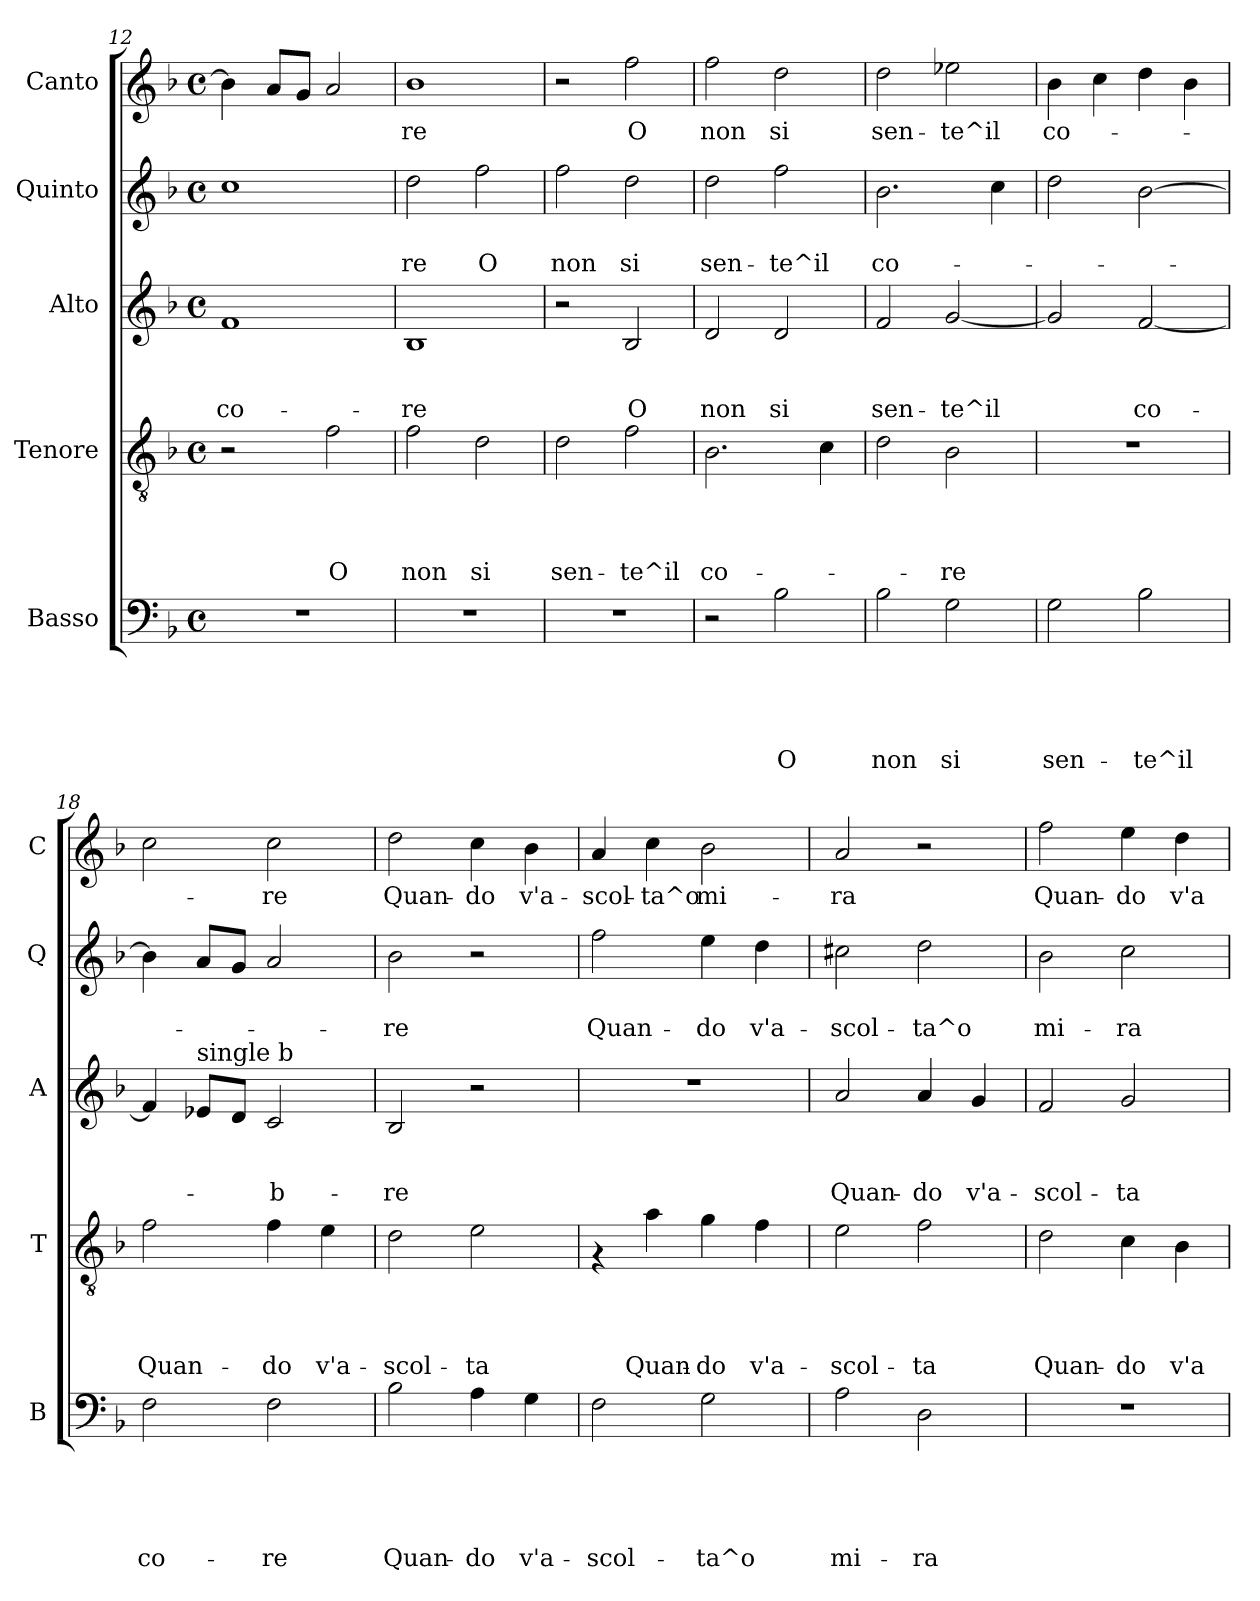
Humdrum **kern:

**kern	**text	**text	**text	**text	**text	**kern	**text	**text	**text	**text	**kern	**text	**text	**text	**kern	**text	**text	**kern	**text
*part5	*part5	*part5	*part5	*part5	*part5	*part4	*part4	*part4	*part4	*part4	*part3	*part3	*part3	*part3	*part2	*part2	*part2	*part1	*part1
*staff5	*staff5	*staff5	*staff5	*staff5	*staff5	*staff4	*staff4	*staff4	*staff4	*staff4	*staff3	*staff3	*staff3	*staff3	*staff2	*staff2	*staff2	*staff1	*staff1
*I"Basso	*	*	*	*	*	*I"Tenore	*	*	*	*	*I"Alto	*	*	*	*I"Quinto	*	*	*I"Canto	*
*I'B	*	*	*	*	*	*I'T	*	*	*	*	*I'A	*	*	*	*I'Q	*	*	*I'C	*
*clefF4	*	*	*	*	*	*clefGv2	*	*	*	*	*clefG2	*	*	*	*clefG2	*	*	*clefG2	*
*k[b-]	*	*	*	*	*	*k[b-]	*	*	*	*	*k[b-]	*	*	*	*k[b-]	*	*	*k[b-]	*
*F:	*	*	*	*	*	*F:	*	*	*	*	*F:	*	*	*	*F:	*	*	*F:	*
*M4/4	*	*	*	*	*	*M4/4	*	*	*	*	*M4/4	*	*	*	*M4/4	*	*	*M4/4	*
*met(c)	*	*	*	*	*	*met(c)	*	*	*	*	*met(c)	*	*	*	*met(c)	*	*	*met(c)	*
=12	=12	=12	=12	=12	=12	=12	=12	=12	=12	=12	=12	=12	=12	=12	=12	=12	=12	=12	=12
!	!	!	!	!	!	!	!	!	!	!	!	!	!	!LO:LY:b	!	!	!	!	!
1r	.	.	.	.	.	2r	.	.	.	.	1f	.	.	co-	1cc	.	.	4b-\]	.
.	.	.	.	.	.	.	.	.	.	.	.	.	.	.	.	.	.	8a/L	.
.	.	.	.	.	.	.	.	.	.	.	.	.	.	.	.	.	.	8g/J	.
!	!	!	!	!	!	!	!	!	!	!LO:LY:b	!	!	!	!	!	!	!	!	!
.	.	.	.	.	.	2f\	.	.	.	O	.	.	.	.	.	.	.	2a/	.
=13	=13	=13	=13	=13	=13	=13	=13	=13	=13	=13	=13	=13	=13	=13	=13	=13	=13	=13	=13
!	!	!	!	!	!	!	!	!	!	!LO:LY:b	!	!	!	!LO:LY:b	!	!	!LO:LY:b	!	!LO:LY:b
1r	.	.	.	.	.	2f\	.	.	.	non	1B-	.	.	-re	2dd\	.	-re	1b-	-re
!	!	!	!	!	!	!	!	!	!	!LO:LY:b	!	!	!	!	!	!	!LO:LY:b	!	!
.	.	.	.	.	.	2d\	.	.	.	si	.	.	.	.	2ff\	.	O	.	.
=14	=14	=14	=14	=14	=14	=14	=14	=14	=14	=14	=14	=14	=14	=14	=14	=14	=14	=14	=14
!	!	!	!	!	!	!	!	!	!	!LO:LY:b	!	!	!	!	!	!	!LO:LY:b	!	!
1r	.	.	.	.	.	2d\	.	.	.	sen-	2r	.	.	.	2ff\	.	non	2r	.
!	!	!	!	!	!	!	!	!	!	!LO:LY:b	!	!	!	!LO:LY:b	!	!	!LO:LY:b	!	!LO:LY:b
.	.	.	.	.	.	2f\	.	.	.	-te^il	2B-/	.	.	O	2dd\	.	si	2ff\	O
=15	=15	=15	=15	=15	=15	=15	=15	=15	=15	=15	=15	=15	=15	=15	=15	=15	=15	=15	=15
!	!	!	!	!	!	!	!	!	!	!LO:LY:b	!	!	!	!LO:LY:b	!	!	!LO:LY:b	!	!LO:LY:b
2r	.	.	.	.	.	2.B-\	.	.	.	co-	2d/	.	.	non	2dd\	.	sen-	2ff\	non
!	!	!	!	!	!LO:LY:b	!	!	!	!	!	!	!	!	!LO:LY:b	!	!	!LO:LY:b	!	!LO:LY:b
2B-\	.	.	.	.	O	.	.	.	.	.	2d/	.	.	si	2ff\	.	-te^il	2dd\	si
.	.	.	.	.	.	4c\	.	.	.	.	.	.	.	.	.	.	.	.	.
=16	=16	=16	=16	=16	=16	=16	=16	=16	=16	=16	=16	=16	=16	=16	=16	=16	=16	=16	=16
!	!	!	!	!	!LO:LY:b	!	!	!	!	!	!	!	!	!LO:LY:b	!	!	!LO:LY:b	!	!LO:LY:b
2B-\	.	.	.	.	non	2d\	.	.	.	.	2f/	.	.	sen-	2.b-\	.	co-	2dd\	sen-
!	!	!	!	!	!LO:LY:b	!	!	!	!	!LO:LY:b	!	!	!	!LO:LY:b	!	!	!	!	!LO:LY:b
2G\	.	.	.	.	si	2B-\	.	.	.	-re	[<2g/	.	.	-te^il	.	.	.	2ee-X\	-te^il
.	.	.	.	.	.	.	.	.	.	.	.	.	.	.	4cc\	.	.	.	.
!!LO:LB:g=z
=17	=17	=17	=17	=17	=17	=17	=17	=17	=17	=17	=17	=17	=17	=17	=17	=17	=17	=17	=17
!	!	!	!	!	!LO:LY:b	!	!	!	!	!	!	!	!	!	!	!	!	!	!LO:LY:b
2G\	.	.	.	.	sen-	1r	.	.	.	.	2g/]	.	.	.	2dd\	.	.	4b-\	co-
.	.	.	.	.	.	.	.	.	.	.	.	.	.	.	.	.	.	4cc\	.
!	!	!	!	!	!LO:LY:b	!	!	!	!	!	!	!	!	!LO:LY:b	!	!	!	!	!
2B-\	.	.	.	.	-te^il	.	.	.	.	.	[<2f/	.	.	co-	[>2b-\	.	.	4dd\	.
.	.	.	.	.	.	.	.	.	.	.	.	.	.	.	.	.	.	4b-\	.
=18	=18	=18	=18	=18	=18	=18	=18	=18	=18	=18	=18	=18	=18	=18	=18	=18	=18	=18	=18
!	!	!	!	!	!LO:LY:b	!	!	!	!	!LO:LY:b	!	!	!	!	!	!	!	!	!
2F\	.	.	.	.	co-	2f\	.	.	.	Quan-	4f/]	.	.	.	4b-\]	.	.	2cc\	.
!	!	!	!	!	!	!	!	!	!	!	!LO:TX:a:t=single b	!	!	!	!	!	!	!	!
.	.	.	.	.	.	.	.	.	.	.	8e-/L	.	.	.	8a/L	.	.	.	.
.	.	.	.	.	.	.	.	.	.	.	8d/J	.	.	.	8g/J	.	.	.	.
!	!	!	!	!	!LO:LY:b	!	!	!	!	!LO:LY:b	!	!	!	!LO:LY:b	!	!	!	!	!LO:LY:b
2F\	.	.	.	.	-re	4f\	.	.	.	-do	2c/	.	.	-b-	2a/	.	.	2cc\	-re
!	!	!	!	!	!	!	!	!	!	!LO:LY:b	!	!	!	!	!	!	!	!	!
.	.	.	.	.	.	4e\	.	.	.	v'a-	.	.	.	.	.	.	.	.	.
=19	=19	=19	=19	=19	=19	=19	=19	=19	=19	=19	=19	=19	=19	=19	=19	=19	=19	=19	=19
!	!	!	!	!	!LO:LY:b	!	!	!	!	!LO:LY:b	!	!	!	!LO:LY:b	!	!	!LO:LY:b	!	!LO:LY:b
2B-\	.	.	.	.	Quan-	2d\	.	.	.	-scol-	2B-/	.	.	-re	2b-\	.	-re	2dd\	Quan-
!	!	!	!	!	!LO:LY:b	!	!	!	!	!LO:LY:b	!	!	!	!	!	!	!	!	!LO:LY:b
4A\	.	.	.	.	-do	2e\	.	.	.	-ta	2r	.	.	.	2r	.	.	4cc\	-do
!	!	!	!	!	!LO:LY:b	!	!	!	!	!	!	!	!	!	!	!	!	!	!LO:LY:b
4G\	.	.	.	.	v'a-	.	.	.	.	.	.	.	.	.	.	.	.	4b-\	v'a-
=20	=20	=20	=20	=20	=20	=20	=20	=20	=20	=20	=20	=20	=20	=20	=20	=20	=20	=20	=20
!	!	!	!	!	!LO:LY:b	!	!	!	!	!	!	!	!	!	!	!	!LO:LY:b	!	!LO:LY:b
2F\	.	.	.	.	-scol-	4rF	.	.	.	.	1r	.	.	.	2ff\	.	Quan-	4a/	-scol-
!	!	!	!	!	!	!	!	!	!	!LO:LY:b	!	!	!	!	!	!	!	!	!LO:LY:b
.	.	.	.	.	.	4a\	.	.	.	Quan-	.	.	.	.	.	.	.	4cc\	-ta^o
!	!	!	!	!	!LO:LY:b	!	!	!	!	!LO:LY:b	!	!	!	!	!	!	!LO:LY:b	!	!LO:LY:b
2G\	.	.	.	.	-ta^o	4g\	.	.	.	-do	.	.	.	.	4ee\	.	-do	2b-\	mi-
!	!	!	!	!	!	!	!	!	!	!LO:LY:b	!	!	!	!	!	!	!LO:LY:b	!	!
.	.	.	.	.	.	4f\	.	.	.	v'a-	.	.	.	.	4dd\	.	v'a-	.	.
!!LO:PB:g=z
=21	=21	=21	=21	=21	=21	=21	=21	=21	=21	=21	=21	=21	=21	=21	=21	=21	=21	=21	=21
!	!	!	!	!	!LO:LY:b	!	!	!	!	!LO:LY:b	!	!	!	!LO:LY:b	!	!	!LO:LY:b	!	!LO:LY:b
2A\	.	.	.	.	mi-	2e\	.	.	.	-scol-	2a/	.	.	Quan-	2cc#X\	.	-scol-	2a/	-ra
!	!	!	!	!	!LO:LY:b	!	!	!	!	!LO:LY:b	!	!	!	!LO:LY:b	!	!	!LO:LY:b	!	!
2D\	.	.	.	.	-ra	2f\	.	.	.	-ta	4a/	.	.	-do	2dd\	.	-ta^o	2r	.
!	!	!	!	!	!	!	!	!	!	!	!	!	!	!LO:LY:b	!	!	!	!	!
.	.	.	.	.	.	.	.	.	.	.	4g/	.	.	v'a-	.	.	.	.	.
=22	=22	=22	=22	=22	=22	=22	=22	=22	=22	=22	=22	=22	=22	=22	=22	=22	=22	=22	=22
!	!	!	!	!	!	!	!	!	!	!LO:LY:b	!	!	!	!LO:LY:b	!	!	!LO:LY:b	!	!LO:LY:b
1r	.	.	.	.	.	2d\	.	.	.	Quan-	2f/	.	.	-scol-	2b-\	.	mi-	2ff\	Quan-
!	!	!	!	!	!	!	!	!	!	!LO:LY:b	!	!	!	!LO:LY:b	!	!	!LO:LY:b	!	!LO:LY:b
.	.	.	.	.	.	4c\	.	.	.	-do	2g/	.	.	-ta	2cc\	.	-ra	4ee\	-do
!	!	!	!	!	!	!	!	!	!	!LO:LY:b	!	!	!	!	!	!	!	!	!LO:LY:b
.	.	.	.	.	.	4B-\	.	.	.	v'a-	.	.	.	.	.	.	.	4dd\	v'a-
=	=	=	=	=	=	=	=	=	=	=	=	=	=	=	=	=	=	=	=
*-	*-	*-	*-	*-	*-	*-	*-	*-	*-	*-	*-	*-	*-	*-	*-	*-	*-	*-	*-
